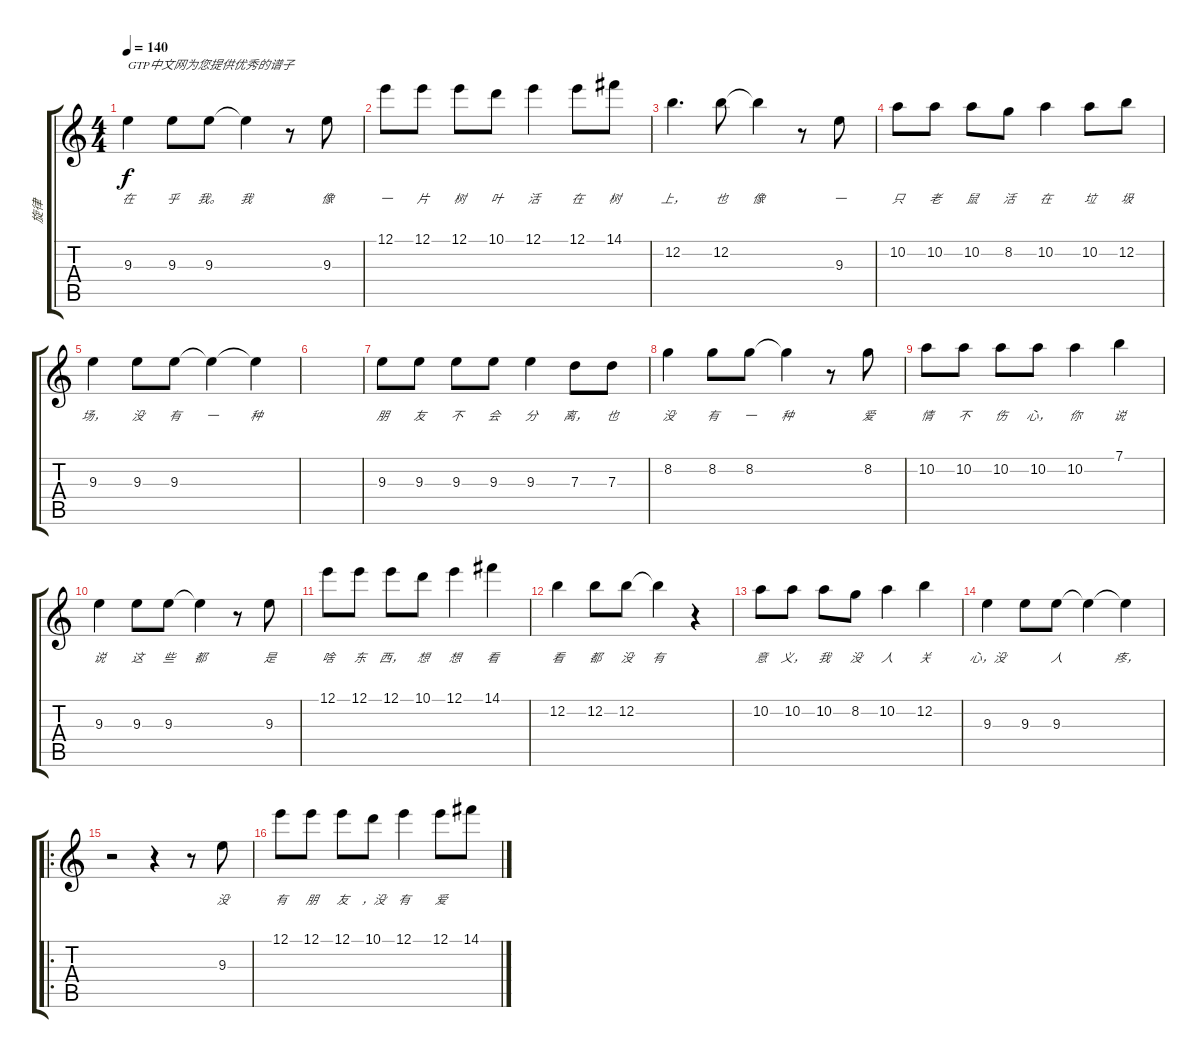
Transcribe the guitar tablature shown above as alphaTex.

\track ("旋律" "旋律") {instrument acousticguitarsteel}
\staff {score tabs}
\tuning (E4 B3 G3 D3 A2 E2) {hide}
\ts (4 4)
\tempo 140
\clef g2
\ks c
9.3.4{txt "GTP中文网为您提供优秀的谱子" lyrics (0 "在") lyrics (1 "") lyrics (2 "") lyrics (3 "") lyrics (4 "") dy f} 9.3.8{lyrics (0 "乎") lyrics (1 "") lyrics (2 "") lyrics (3 "") lyrics (4 "")} 9.3.8{lyrics (0 "我。") lyrics (1 "") lyrics (2 "") lyrics (3 "") lyrics (4 "")} 9.3{t}.4{lyrics (0 "我") lyrics (1 "") lyrics (2 "") lyrics (3 "") lyrics (4 "")} r.8 9.3.8{lyrics (0 "像") lyrics (1 "") lyrics (2 "") lyrics (3 "") lyrics (4 "")} |
12.1.8{lyrics (0 "一") lyrics (1 "") lyrics (2 "") lyrics (3 "") lyrics (4 "")} 12.1.8{lyrics (0 "片") lyrics (1 "") lyrics (2 "") lyrics (3 "") lyrics (4 "")} 12.1.8{lyrics (0 "树") lyrics (1 "") lyrics (2 "") lyrics (3 "") lyrics (4 "")} 10.1.8{lyrics (0 "叶") lyrics (1 "") lyrics (2 "") lyrics (3 "") lyrics (4 "")} 12.1.4{lyrics (0 "活") lyrics (1 "") lyrics (2 "") lyrics (3 "") lyrics (4 "")} 12.1.8{lyrics (0 "在") lyrics (1 "") lyrics (2 "") lyrics (3 "") lyrics (4 "")} 14.1.8{lyrics (0 "树") lyrics (1 "") lyrics (2 "") lyrics (3 "") lyrics (4 "")} |
12.2.4{d lyrics (0 "上，") lyrics (1 "") lyrics (2 "") lyrics (3 "") lyrics (4 "")} 12.2.8{lyrics (0 "也") lyrics (1 "") lyrics (2 "") lyrics (3 "") lyrics (4 "")} 12.2{t}.4{lyrics (0 "像") lyrics (1 "") lyrics (2 "") lyrics (3 "") lyrics (4 "")} r.8 9.3.8{lyrics (0 "一") lyrics (1 "") lyrics (2 "") lyrics (3 "") lyrics (4 "")} |
10.2.8{lyrics (0 "只") lyrics (1 "") lyrics (2 "") lyrics (3 "") lyrics (4 "")} 10.2.8{lyrics (0 "老") lyrics (1 "") lyrics (2 "") lyrics (3 "") lyrics (4 "")} 10.2.8{lyrics (0 "鼠") lyrics (1 "") lyrics (2 "") lyrics (3 "") lyrics (4 "")} 8.2.8{lyrics (0 "活") lyrics (1 "") lyrics (2 "") lyrics (3 "") lyrics (4 "")} 10.2.4{lyrics (0 "在") lyrics (1 "") lyrics (2 "") lyrics (3 "") lyrics (4 "")} 10.2.8{lyrics (0 "垃") lyrics (1 "") lyrics (2 "") lyrics (3 "") lyrics (4 "")} 12.2.8{lyrics (0 "圾") lyrics (1 "") lyrics (2 "") lyrics (3 "") lyrics (4 "")} |
9.3.4{lyrics (0 "场，") lyrics (1 "") lyrics (2 "") lyrics (3 "") lyrics (4 "")} 9.3.8{lyrics (0 "没") lyrics (1 "") lyrics (2 "") lyrics (3 "") lyrics (4 "")} 9.3.8{lyrics (0 "有") lyrics (1 "") lyrics (2 "") lyrics (3 "") lyrics (4 "")} 9.3{t}.4{lyrics (0 "一") lyrics (1 "") lyrics (2 "") lyrics (3 "") lyrics (4 "")} 9.3{t}.4{lyrics (0 "种") lyrics (1 "") lyrics (2 "") lyrics (3 "") lyrics (4 "")} |
|
9.3.8{lyrics (0 "朋") lyrics (1 "") lyrics (2 "") lyrics (3 "") lyrics (4 "")} 9.3.8{lyrics (0 "友") lyrics (1 "") lyrics (2 "") lyrics (3 "") lyrics (4 "")} 9.3.8{lyrics (0 "不") lyrics (1 "") lyrics (2 "") lyrics (3 "") lyrics (4 "")} 9.3.8{lyrics (0 "会") lyrics (1 "") lyrics (2 "") lyrics (3 "") lyrics (4 "")} 9.3.4{lyrics (0 "分") lyrics (1 "") lyrics (2 "") lyrics (3 "") lyrics (4 "")} 7.3.8{lyrics (0 "离，") lyrics (1 "") lyrics (2 "") lyrics (3 "") lyrics (4 "")} 7.3.8{lyrics (0 "也") lyrics (1 "") lyrics (2 "") lyrics (3 "") lyrics (4 "")} |
8.2.4{lyrics (0 "没") lyrics (1 "") lyrics (2 "") lyrics (3 "") lyrics (4 "")} 8.2.8{lyrics (0 "有") lyrics (1 "") lyrics (2 "") lyrics (3 "") lyrics (4 "")} 8.2.8{lyrics (0 "一") lyrics (1 "") lyrics (2 "") lyrics (3 "") lyrics (4 "")} 8.2{t}.4{lyrics (0 "种") lyrics (1 "") lyrics (2 "") lyrics (3 "") lyrics (4 "")} r.8 8.2.8{lyrics (0 "爱") lyrics (1 "") lyrics (2 "") lyrics (3 "") lyrics (4 "")} |
10.2.8{lyrics (0 "情") lyrics (1 "") lyrics (2 "") lyrics (3 "") lyrics (4 "")} 10.2.8{lyrics (0 "不") lyrics (1 "") lyrics (2 "") lyrics (3 "") lyrics (4 "")} 10.2.8{lyrics (0 "伤") lyrics (1 "") lyrics (2 "") lyrics (3 "") lyrics (4 "")} 10.2.8{lyrics (0 "心，") lyrics (1 "") lyrics (2 "") lyrics (3 "") lyrics (4 "")} 10.2.4{lyrics (0 "你") lyrics (1 "") lyrics (2 "") lyrics (3 "") lyrics (4 "")} 7.1.4{lyrics (0 "说") lyrics (1 "") lyrics (2 "") lyrics (3 "") lyrics (4 "")} |
9.3.4{lyrics (0 "说") lyrics (1 "") lyrics (2 "") lyrics (3 "") lyrics (4 "")} 9.3.8{lyrics (0 "这") lyrics (1 "") lyrics (2 "") lyrics (3 "") lyrics (4 "")} 9.3.8{lyrics (0 "些") lyrics (1 "") lyrics (2 "") lyrics (3 "") lyrics (4 "")} 9.3{t}.4{lyrics (0 "都") lyrics (1 "") lyrics (2 "") lyrics (3 "") lyrics (4 "")} r.8 9.3.8{lyrics (0 "是") lyrics (1 "") lyrics (2 "") lyrics (3 "") lyrics (4 "")} |
12.1.8{lyrics (0 "啥") lyrics (1 "") lyrics (2 "") lyrics (3 "") lyrics (4 "")} 12.1.8{lyrics (0 "东") lyrics (1 "") lyrics (2 "") lyrics (3 "") lyrics (4 "")} 12.1.8{lyrics (0 "西，") lyrics (1 "") lyrics (2 "") lyrics (3 "") lyrics (4 "")} 10.1.8{lyrics (0 "想") lyrics (1 "") lyrics (2 "") lyrics (3 "") lyrics (4 "")} 12.1.4{lyrics (0 "想") lyrics (1 "") lyrics (2 "") lyrics (3 "") lyrics (4 "")} 14.1.4{lyrics (0 "看") lyrics (1 "") lyrics (2 "") lyrics (3 "") lyrics (4 "")} |
12.2.4{lyrics (0 "看") lyrics (1 "") lyrics (2 "") lyrics (3 "") lyrics (4 "")} 12.2.8{lyrics (0 "都") lyrics (1 "") lyrics (2 "") lyrics (3 "") lyrics (4 "")} 12.2.8{lyrics (0 "没") lyrics (1 "") lyrics (2 "") lyrics (3 "") lyrics (4 "")} 12.2{t}.4{lyrics (0 "有") lyrics (1 "") lyrics (2 "") lyrics (3 "") lyrics (4 "")} r.4 |
10.2.8{lyrics (0 "意") lyrics (1 "") lyrics (2 "") lyrics (3 "") lyrics (4 "")} 10.2.8{lyrics (0 "义，") lyrics (1 "") lyrics (2 "") lyrics (3 "") lyrics (4 "")} 10.2.8{lyrics (0 "我") lyrics (1 "") lyrics (2 "") lyrics (3 "") lyrics (4 "")} 8.2.8{lyrics (0 "没") lyrics (1 "") lyrics (2 "") lyrics (3 "") lyrics (4 "")} 10.2.4{lyrics (0 "人") lyrics (1 "") lyrics (2 "") lyrics (3 "") lyrics (4 "")} 12.2.4{lyrics (0 "关") lyrics (1 "") lyrics (2 "") lyrics (3 "") lyrics (4 "")} |
9.3.4{lyrics (0 "心，没") lyrics (1 "") lyrics (2 "") lyrics (3 "") lyrics (4 "")} 9.3.8{lyrics (0 "") lyrics (1 "") lyrics (2 "") lyrics (3 "") lyrics (4 "")} 9.3.8{lyrics (0 "人") lyrics (1 "") lyrics (2 "") lyrics (3 "") lyrics (4 "")} 9.3{t}.4{lyrics (0 "") lyrics (1 "") lyrics (2 "") lyrics (3 "") lyrics (4 "")} 9.3{t}.4{lyrics (0 "疼，") lyrics (1 "") lyrics (2 "") lyrics (3 "") lyrics (4 "")} |
\ro
r.2 r.4 r.8 9.3.8{lyrics (0 "没") lyrics (1 "") lyrics (2 "") lyrics (3 "") lyrics (4 "")} |
12.1.8{lyrics (0 "有") lyrics (1 "") lyrics (2 "") lyrics (3 "") lyrics (4 "")} 12.1.8{lyrics (0 "朋") lyrics (1 "") lyrics (2 "") lyrics (3 "") lyrics (4 "")} 12.1.8{lyrics (0 "友") lyrics (1 "") lyrics (2 "") lyrics (3 "") lyrics (4 "")} 10.1.8{lyrics (0 "，没") lyrics (1 "") lyrics (2 "") lyrics (3 "") lyrics (4 "")} 12.1.4{lyrics (0 "有") lyrics (1 "") lyrics (2 "") lyrics (3 "") lyrics (4 "")} 12.1.8{lyrics (0 "爱") lyrics (1 "") lyrics (2 "") lyrics (3 "") lyrics (4 "")} 14.1.8{lyrics (0 "") lyrics (1 "") lyrics (2 "") lyrics (3 "") lyrics (4 "")}
